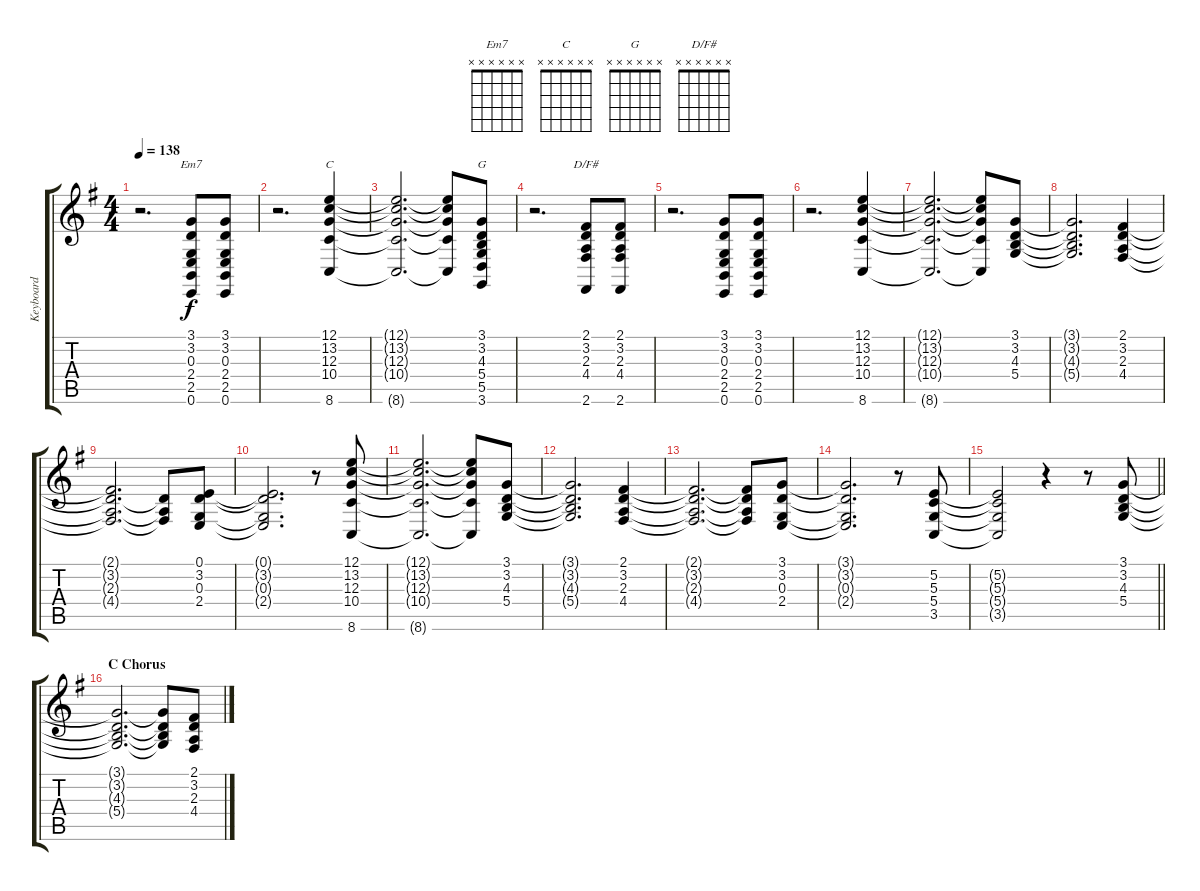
\track ("Keyboard" "Keyboard") {instrument churchorgan}
\staff {score tabs}
\tuning (E4 B3 G3 D3 A2 E2) {hide}
\chord ("Em7" x x x x x x)
\chord ("C" x x x x x x)
\chord ("G" x x x x x x)
\chord ("D/F#" x x x x x x)
\ts (4 4)
\tempo 138
\clef g2
\ks g
r.2{d dy f} (3.1 3.2 0.3 2.4 2.5 0.6).8{ch "Em7"} (3.1 3.2 0.3 2.4 2.5 0.6).8 |
r.2{d} (12.1 13.2 12.3 10.4 8.6).4{ch "C"} |
(12.1{t} 13.2{t} 12.3{t} 10.4{t} 8.6{t}).2{d} (12.1{t} 13.2{t} 12.3{t} 10.4{t} 8.6{t}).8 (3.1 3.2 4.3 5.4 5.5 3.6).8{ch "G"} |
r.2{d} (2.1 3.2 2.3 4.4 2.6).8{ch "D/F#"} (2.1 3.2 2.3 4.4 2.6).8 |
r.2{d} (3.1 3.2 0.3 2.4 2.5 0.6).8 (3.1 3.2 0.3 2.4 2.5 0.6).8 |
r.2{d} (12.1 13.2 12.3 10.4 8.6).4 |
(12.1{t} 13.2{t} 12.3{t} 10.4{t} 8.6{t}).2{d} (12.1{t} 13.2{t} 12.3{t} 10.4{t} 8.6{t}).8 (3.1 3.2 4.3 5.4).8 |
(3.1{t} 3.2{t} 4.3{t} 5.4{t}).2{d} (2.1 3.2 2.3 4.4).4 |
(2.1{t} 3.2{t} 2.3{t} 4.4{t}).2{d} (3.2{t} 2.3{t} 4.4{t}).8 (0.1 3.2 0.3 2.4).8 |
(0.1{t} 3.2{t} 0.3{t} 2.4{t}).2{d} r.8 (12.1 13.2 12.3 10.4 8.6).8 |
(12.1{t} 13.2{t} 12.3{t} 10.4{t} 8.6{t}).2{d} (12.1{t} 13.2{t} 12.3{t} 10.4{t} 8.6{t}).8 (3.1 3.2 4.3 5.4).8 |
(3.1{t} 3.2{t} 4.3{t} 5.4{t}).2{d} (2.1 3.2 2.3 4.4).4 |
(2.1{t} 3.2{t} 2.3{t} 4.4{t}).2{d} (2.1{t} 3.2{t} 2.3{t} 4.4{t}).8 (3.1 3.2 0.3 2.4).8 |
(3.1{t} 3.2{t} 0.3{t} 2.4{t}).2{d} r.8 (5.2 5.3 5.4 3.5).8 |
\barLineRight lightlight
(5.2{t} 5.3{t} 5.4{t} 3.5{t}).2 r.4 r.8 (3.1 3.2 4.3 5.4).8 |
\section ("" "C Chorus")
(3.1{t} 3.2{t} 4.3{t} 5.4{t}).2{d} (3.1{t} 3.2{t} 4.3{t} 5.4{t}).8 (2.1 3.2 2.3 4.4).8
